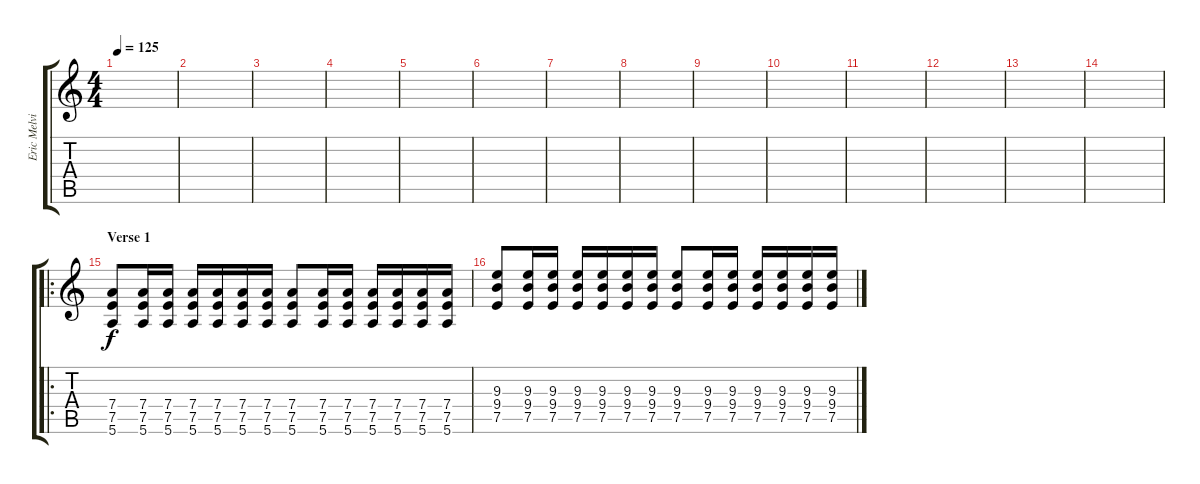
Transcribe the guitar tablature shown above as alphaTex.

\track ("Eric Melvin" "Eric Melvi") {instrument distortionguitar}
\staff {score tabs}
\tuning (E4 B3 G3 D3 A2 E2) {hide}
\ts (4 4)
\tempo 125
\clef g2
\ks c
|
|
|
|
|
|
|
|
|
|
|
|
|
|
\ro
\section ("" "Verse 1")
(7.4 7.5 5.6).8 (7.4 7.5 5.6).16 (7.4 7.5 5.6).16 (7.4 7.5 5.6).16 (7.4 7.5 5.6).16 (7.4 7.5 5.6).16 (7.4 7.5 5.6).16 (7.4 7.5 5.6).8 (7.4 7.5 5.6).16 (7.4 7.5 5.6).16 (7.4 7.5 5.6).16 (7.4 7.5 5.6).16 (7.4 7.5 5.6).16 (7.4 7.5 5.6).16 |
(9.3 9.4 7.5).8 (9.3 9.4 7.5).16 (9.3 9.4 7.5).16 (9.3 9.4 7.5).16 (9.3 9.4 7.5).16 (9.3 9.4 7.5).16 (9.3 9.4 7.5).16 (9.3 9.4 7.5).8 (9.3 9.4 7.5).16 (9.3 9.4 7.5).16 (9.3 9.4 7.5).16 (9.3 9.4 7.5).16 (9.3 9.4 7.5).16 (9.3 9.4 7.5).16
